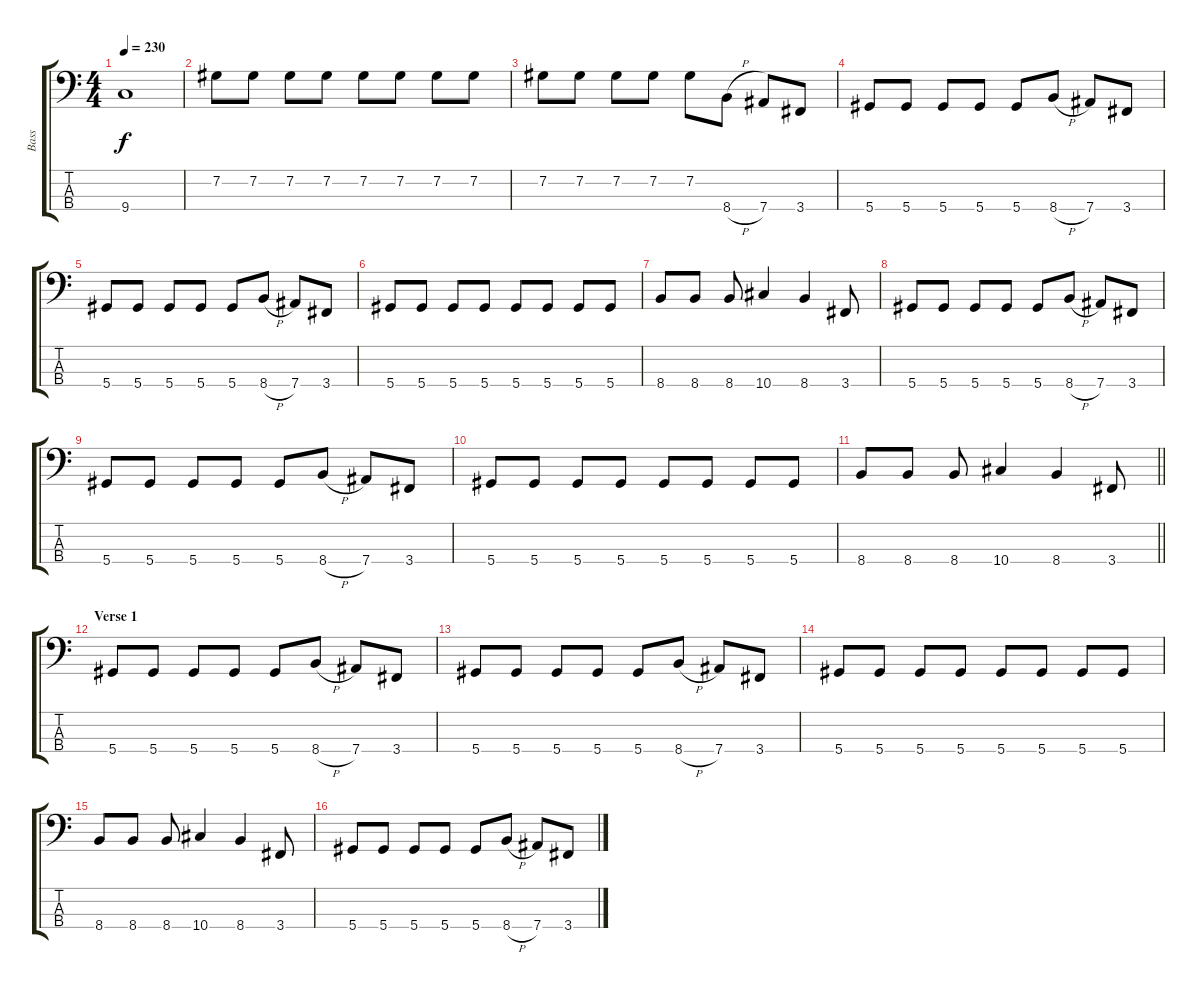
\track ("Bass" "Bass") {instrument electricbassfinger}
\staff {score tabs}
\tuning (Gb2 Db2 Ab1 Eb1) {hide}
\ts (4 4)
\tempo 230
\clef f4
\ks c
9.4{t}.1{dy f} |
7.2.8 7.2.8 7.2.8 7.2.8 7.2.8 7.2.8 7.2.8 7.2.8 |
7.2.8 7.2.8 7.2.8 7.2.8 7.2.8 8.4{h}.8 7.4.8 3.4.8 |
5.4.8 5.4.8 5.4.8 5.4.8 5.4.8 8.4{h}.8 7.4.8 3.4.8 |
5.4.8 5.4.8 5.4.8 5.4.8 5.4.8 8.4{h}.8 7.4.8 3.4.8 |
5.4.8 5.4.8 5.4.8 5.4.8 5.4.8 5.4.8 5.4.8 5.4.8 |
8.4.8 8.4.8 8.4.8 10.4.4 8.4.4 3.4.8 |
5.4.8 5.4.8 5.4.8 5.4.8 5.4.8 8.4{h}.8 7.4.8 3.4.8 |
5.4.8 5.4.8 5.4.8 5.4.8 5.4.8 8.4{h}.8 7.4.8 3.4.8 |
5.4.8 5.4.8 5.4.8 5.4.8 5.4.8 5.4.8 5.4.8 5.4.8 |
\barLineRight lightlight
8.4.8 8.4.8 8.4.8 10.4.4 8.4.4 3.4.8 |
\section ("" "Verse 1")
5.4.8 5.4.8 5.4.8 5.4.8 5.4.8 8.4{h}.8 7.4.8 3.4.8 |
5.4.8 5.4.8 5.4.8 5.4.8 5.4.8 8.4{h}.8 7.4.8 3.4.8 |
5.4.8 5.4.8 5.4.8 5.4.8 5.4.8 5.4.8 5.4.8 5.4.8 |
8.4.8 8.4.8 8.4.8 10.4.4 8.4.4 3.4.8 |
5.4.8 5.4.8 5.4.8 5.4.8 5.4.8 8.4{h}.8 7.4.8 3.4.8
